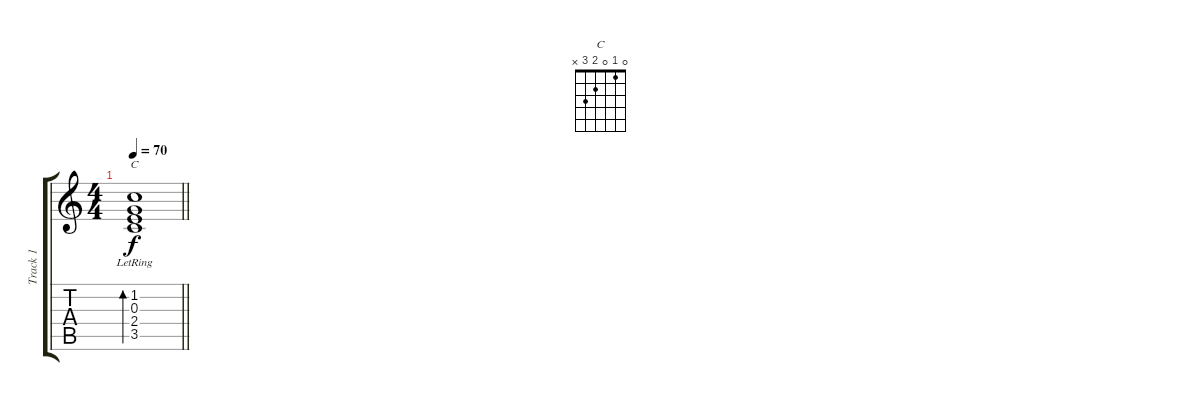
\track ("Track 1" "Track 1") {instrument acousticguitarnylon}
\staff {score tabs}
\tuning (E4 B3 G3 D3 A2 E2) {hide}
\chord ("C" 0 1 0 2 3 x)
\ts (4 4)
\tempo 70
\clef g2
\barLineRight lightlight
\ks c
(1.2{lr} 0.3{lr} 2.4{lr} 3.5{lr}).1{bd 240 ch "C" dy f}
